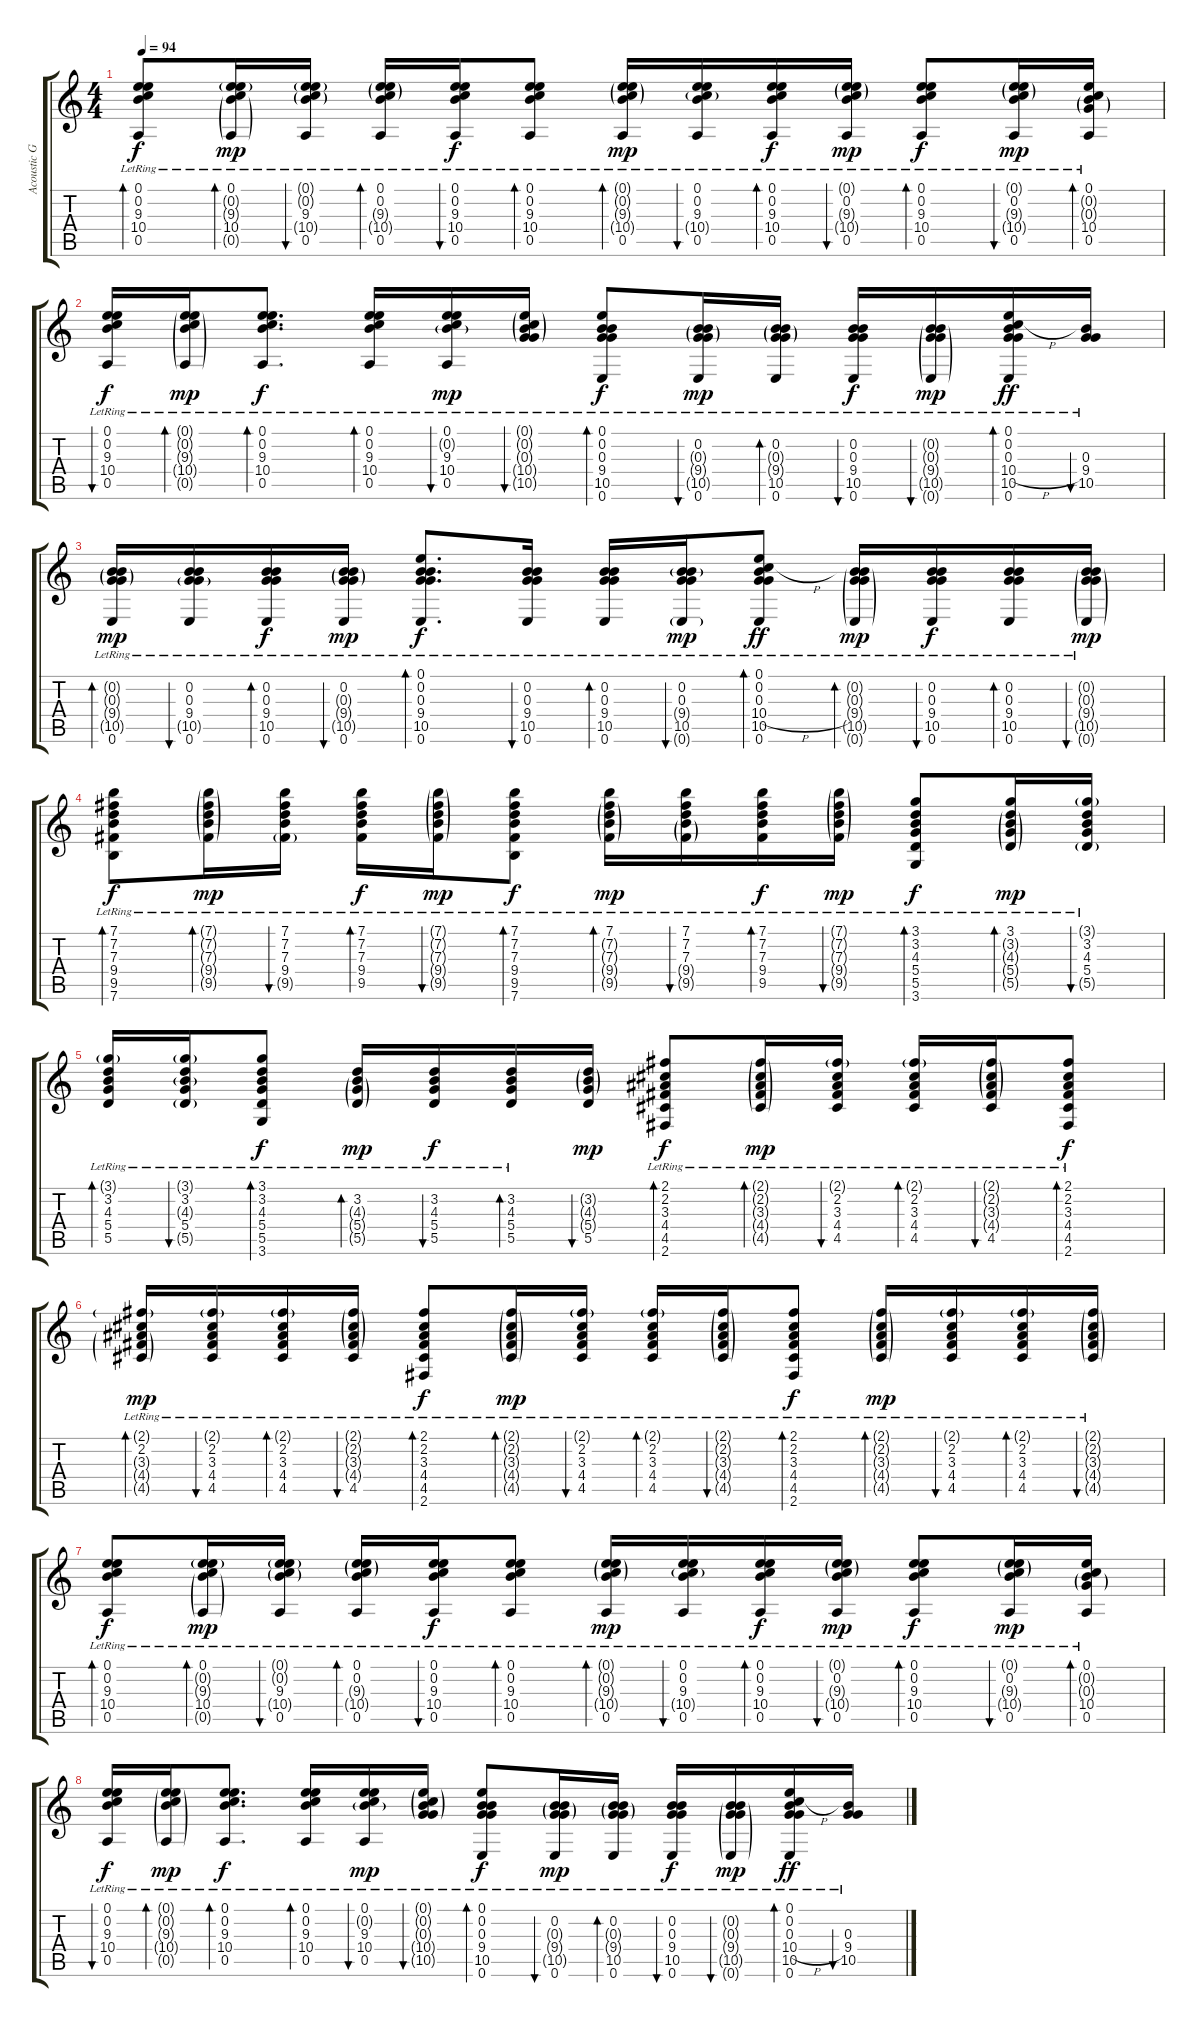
\track ("Acoustic Guitar" "Acoustic G") {instrument acousticguitarsteel}
\staff {score tabs}
\tuning (E4 B3 G3 D3 A2 E2) {hide}
\ts (4 4)
\tempo 94
\clef g2
\ks c
(0.1{lr} 0.2{lr} 9.3{lr} 10.4{lr} 0.5{lr}).8{bd 60 dy f} (0.1{lr} 0.2{g lr} 9.3{g lr} 10.4{lr} 0.5{g lr}).16{bd 60 dy mp} (0.1{g lr} 0.2{g lr} 9.3{lr} 10.4{g lr} 0.5{lr}).16{bu 60} (0.1{lr} 0.2{lr} 9.3{g lr} 10.4{g lr} 0.5{lr}).16{bd 60} (0.1{lr} 0.2{lr} 9.3{lr} 10.4{lr} 0.5{lr}).16{bu 60 dy f} (0.1{lr} 0.2{lr} 9.3{lr} 10.4{lr} 0.5{lr}).8{bd 60} (0.1{g lr} 0.2{g lr} 9.3{g lr} 10.4{g lr} 0.5{lr}).16{bd 60 dy mp} (0.1{lr} 0.2{lr} 9.3{lr} 10.4{g lr} 0.5{lr}).16{bu 60} (0.1{lr} 0.2{lr} 9.3{lr} 10.4{lr} 0.5{lr}).16{bd 60 dy f} (0.1{g lr} 0.2{lr} 9.3{g lr} 10.4{g lr} 0.5{lr}).16{bu 60 dy mp} (0.1{lr} 0.2{lr} 9.3{lr} 10.4{lr} 0.5{lr}).8{bd 60 dy f} (0.1{g lr} 0.2{lr} 9.3{g lr} 10.4{g lr} 0.5{lr}).16{bu 60 dy mp} (0.1{lr} 0.2{g lr} 0.3{g lr} 10.4{lr} 0.5{lr}).16{bd 60} |
(0.1{lr} 0.2{lr} 9.3{lr} 10.4 0.5{lr}).16{bu 60 dy f} (0.1{g lr} 0.2{g lr} 9.3{g lr} 10.4{g lr} 0.5{g lr}).16{bd 60 dy mp} (0.1{lr} 0.2{lr} 9.3{lr} 10.4{lr} 0.5{lr}).8{d bd 60 dy f} (0.1{lr} 0.2{lr} 9.3{lr} 10.4{lr} 0.5{lr}).16{bd 60} (0.1{lr} 0.2{g lr} 9.3{lr} 10.4{lr} 0.5{lr}).16{bu 60 dy mp} (0.1{g lr} 0.2{g lr} 0.3{g lr} 10.4{g lr} 10.5{g lr}).16{bu 60} (0.1{lr} 0.2{lr} 0.3{lr} 9.4{lr} 10.5{lr} 0.6{lr}).8{bd 60 dy f} (0.2{lr} 0.3{g lr} 9.4{g lr} 10.5{g lr} 0.6{lr}).16{bu 60 dy mp} (0.2{lr} 0.3{g lr} 9.4{g lr} 10.5{lr} 0.6{lr}).16{bd 60} (0.2{lr} 0.3{lr} 9.4{lr} 10.5{lr} 0.6{lr}).16{bu 60 dy f} (0.2{g lr} 0.3{g lr} 9.4{g lr} 10.5{g lr} 0.6{g lr}).16{bu 60 dy mp} (0.1{lr} 0.2{lr} 0.3{lr} 10.4{h} 10.5{lr} 0.6{lr}).16{bd 60 dy ff} (0.3{lr} 9.4{lr} 10.5{lr}).16{bu 60} |
(0.2{g lr} 0.3{g lr} 9.4{g lr} 10.5{g lr} 0.6{lr}).16{bd 60 dy mp} (0.2{lr} 0.3{lr} 9.4{lr} 10.5{g lr} 0.6{lr}).16{bu 60} (0.2{lr} 0.3{lr} 9.4{lr} 10.5{lr} 0.6{lr}).16{bd 60 dy f} (0.2{lr} 0.3{g lr} 9.4{g lr} 10.5{g lr} 0.6{lr}).16{bu 60 dy mp} (0.1{lr} 0.2{lr} 0.3{lr} 9.4{lr} 10.5{lr} 0.6{lr}).8{d bd 60 dy f} (0.2{lr} 0.3{lr} 9.4{lr} 10.5{lr} 0.6{lr}).16{bu 60} (0.2{lr} 0.3{lr} 9.4{lr} 10.5{lr} 0.6{lr}).16{bd 60} (0.2 0.3 9.4{g lr} 10.5{lr} 0.6{g lr}).16{bu 60 dy mp} (0.1{lr} 0.2{lr} 0.3{lr} 10.4{h} 10.5{lr} 0.6{lr}).8{bd 60 dy ff} (0.2{g lr} 0.3{g lr} 9.4{g lr} 10.5{g lr} 0.6{g lr}).16{bd 60 dy mp} (0.2{lr} 0.3{lr} 9.4{lr} 10.5{lr} 0.6{lr}).16{bu 60 dy f} (0.2{lr} 0.3{lr} 9.4{lr} 10.5{lr} 0.6{lr}).16{bd 60} (0.2{g lr} 0.3{g lr} 9.4{g lr} 10.5{g lr} 0.6{g lr}).16{bu 60 dy mp} |
(7.1{lr} 7.2{lr} 7.3{lr} 9.4{lr} 9.5{lr} 7.6{lr}).8{bd 60 dy f} (7.1{g lr} 7.2{g lr} 7.3{g lr} 9.4{g lr} 9.5{g lr}).16{bd 60 dy mp} (7.1{lr} 7.2{lr} 7.3{lr} 9.4{lr} 9.5{g lr}).16{bu 60} (7.1{lr} 7.2{lr} 7.3{lr} 9.4{lr} 9.5{lr}).16{bd 60 dy f} (7.1{g lr} 7.2{g lr} 7.3{g lr} 9.4{g lr} 9.5{g lr}).16{bu 60 dy mp} (7.1{lr} 7.2{lr} 7.3{lr} 9.4{lr} 9.5{lr} 7.6{lr}).8{bd 60 dy f} (7.1{lr} 7.2{g lr} 7.3{g lr} 9.4{g lr} 9.5{g lr}).16{bd 60 dy mp} (7.1{lr} 7.2{lr} 7.3{lr} 9.4{g lr} 9.5{g lr}).16{bu 60} (7.1{lr} 7.2{lr} 7.3{lr} 9.4{lr} 9.5{lr}).16{bd 60 dy f} (7.1{g lr} 7.2{g lr} 7.3{g lr} 9.4{g lr} 9.5{g lr}).16{bu 60 dy mp} (3.1{lr} 3.2{lr} 4.3{lr} 5.4{lr} 5.5{lr} 3.6{lr}).8{bd 60 dy f} (3.1{lr} 3.2{g lr} 4.3{g lr} 5.4{g lr} 5.5{g lr}).16{bd 60 dy mp} (3.1{g lr} 3.2{lr} 4.3{lr} 5.4{lr} 5.5{g lr}).16{bu 60} |
(3.1{g lr} 3.2{lr} 4.3{lr} 5.4{lr} 5.5{lr}).16{bd 60} (3.1{g lr} 3.2{lr} 4.3{g lr} 5.4{lr} 5.5{g lr}).16{bu 60} (3.1{lr} 3.2{lr} 4.3{lr} 5.4{lr} 5.5{lr} 3.6{lr}).8{bd 60 dy f} (3.2{lr} 4.3{g} 5.4{g} 5.5{g}).16{bd 60 dy mp} (3.2{lr} 4.3 5.4 5.5).16{bu 60 dy f} (3.2{lr} 4.3 5.4 5.5).16{bd 60} (3.2{g} 4.3{g} 5.4{g} 5.5).16{bu 60 dy mp} (2.1{lr} 2.2{lr} 3.3{lr} 4.4{lr} 4.5{lr} 2.6{lr}).8{bd 60 dy f} (2.1{g lr} 2.2{g lr} 3.3{g lr} 4.4{g lr} 4.5{g lr}).16{bd 60 dy mp} (2.1{g lr} 2.2{lr} 3.3{lr} 4.4{lr} 4.5{lr}).16{bu 60} (2.1{g lr} 2.2{lr} 3.3{lr} 4.4{lr} 4.5{lr}).16{bd 60} (2.1{g lr} 2.2{g lr} 3.3{g lr} 4.4{g lr} 4.5{lr}).16{bu 60} (2.1{lr} 2.2{lr} 3.3{lr} 4.4{lr} 4.5{lr} 2.6{lr}).8{bd 60 dy f} |
(2.1{g lr} 2.2{lr} 3.3{g lr} 4.4{g lr} 4.5{g lr}).16{bd 60 dy mp} (2.1{g lr} 2.2{lr} 3.3{lr} 4.4{lr} 4.5{lr}).16{bu 60} (2.1{g lr} 2.2{lr} 3.3{lr} 4.4{lr} 4.5{lr}).16{bd 60} (2.1{g lr} 2.2{g lr} 3.3{g lr} 4.4{g lr} 4.5{lr}).16{bu 60} (2.1{lr} 2.2{lr} 3.3{lr} 4.4{lr} 4.5{lr} 2.6{lr}).8{bd 60 dy f} (2.1{g lr} 2.2{g lr} 3.3{g lr} 4.4{g lr} 4.5{g lr}).16{bd 60 dy mp} (2.1{g lr} 2.2{lr} 3.3{lr} 4.4{lr} 4.5{lr}).16{bu 60} (2.1{g lr} 2.2{lr} 3.3{lr} 4.4{lr} 4.5{lr}).16{bd 60} (2.1{g lr} 2.2{g lr} 3.3{g lr} 4.4{g lr} 4.5{g lr}).16{bu 60} (2.1{lr} 2.2{lr} 3.3{lr} 4.4{lr} 4.5{lr} 2.6{lr}).8{bd 60 dy f} (2.1{g lr} 2.2{g lr} 3.3{g lr} 4.4{g lr} 4.5{g lr}).16{bd 60 dy mp} (2.1{g lr} 2.2{lr} 3.3{lr} 4.4{lr} 4.5{lr}).16{bu 60} (2.1{g lr} 2.2{lr} 3.3{lr} 4.4{lr} 4.5{lr}).16{bd 60} (2.1{g lr} 2.2{g lr} 3.3{g lr} 4.4{g lr} 4.5{g lr}).16{bu 60} |
(0.1{lr} 0.2{lr} 9.3{lr} 10.4{lr} 0.5{lr}).8{bd 60 dy f} (0.1{lr} 0.2{g lr} 9.3{g lr} 10.4{lr} 0.5{g lr}).16{bd 60 dy mp} (0.1{g lr} 0.2{g lr} 9.3{lr} 10.4{g lr} 0.5{lr}).16{bu 60} (0.1{lr} 0.2{lr} 9.3{g lr} 10.4{g lr} 0.5{lr}).16{bd 60} (0.1{lr} 0.2{lr} 9.3{lr} 10.4{lr} 0.5{lr}).16{bu 60 dy f} (0.1{lr} 0.2{lr} 9.3{lr} 10.4{lr} 0.5{lr}).8{bd 60} (0.1{g lr} 0.2{g lr} 9.3{g lr} 10.4{g lr} 0.5{lr}).16{bd 60 dy mp} (0.1{lr} 0.2{lr} 9.3{lr} 10.4{g lr} 0.5{lr}).16{bu 60} (0.1{lr} 0.2{lr} 9.3{lr} 10.4{lr} 0.5{lr}).16{bd 60 dy f} (0.1{g lr} 0.2{lr} 9.3{g lr} 10.4{g lr} 0.5{lr}).16{bu 60 dy mp} (0.1{lr} 0.2{lr} 9.3{lr} 10.4{lr} 0.5{lr}).8{bd 60 dy f} (0.1{g lr} 0.2{lr} 9.3{g lr} 10.4{g lr} 0.5{lr}).16{bu 60 dy mp} (0.1{lr} 0.2{g lr} 0.3{g lr} 10.4{lr} 0.5{lr}).16{bd 60} |
(0.1{lr} 0.2{lr} 9.3{lr} 10.4 0.5{lr}).16{bu 60 dy f} (0.1{g lr} 0.2{g lr} 9.3{g lr} 10.4{g lr} 0.5{g lr}).16{bd 60 dy mp} (0.1{lr} 0.2{lr} 9.3{lr} 10.4{lr} 0.5{lr}).8{d bd 60 dy f} (0.1{lr} 0.2{lr} 9.3{lr} 10.4{lr} 0.5{lr}).16{bd 60} (0.1{lr} 0.2{g lr} 9.3{lr} 10.4{lr} 0.5{lr}).16{bu 60 dy mp} (0.1{g lr} 0.2{g lr} 0.3{g lr} 10.4{g lr} 10.5{g lr}).16{bu 60} (0.1{lr} 0.2{lr} 0.3{lr} 9.4{lr} 10.5{lr} 0.6{lr}).8{bd 60 dy f} (0.2{lr} 0.3{g lr} 9.4{g lr} 10.5{g lr} 0.6{lr}).16{bu 60 dy mp} (0.2{lr} 0.3{g lr} 9.4{g lr} 10.5{lr} 0.6{lr}).16{bd 60} (0.2{lr} 0.3{lr} 9.4{lr} 10.5{lr} 0.6{lr}).16{bu 60 dy f} (0.2{g lr} 0.3{g lr} 9.4{g lr} 10.5{g lr} 0.6{g lr}).16{bu 60 dy mp} (0.1{lr} 0.2{lr} 0.3{lr} 10.4{h} 10.5{lr} 0.6{lr}).16{bd 60 dy ff} (0.3{lr} 9.4{lr} 10.5{lr}).16{bu 60}
